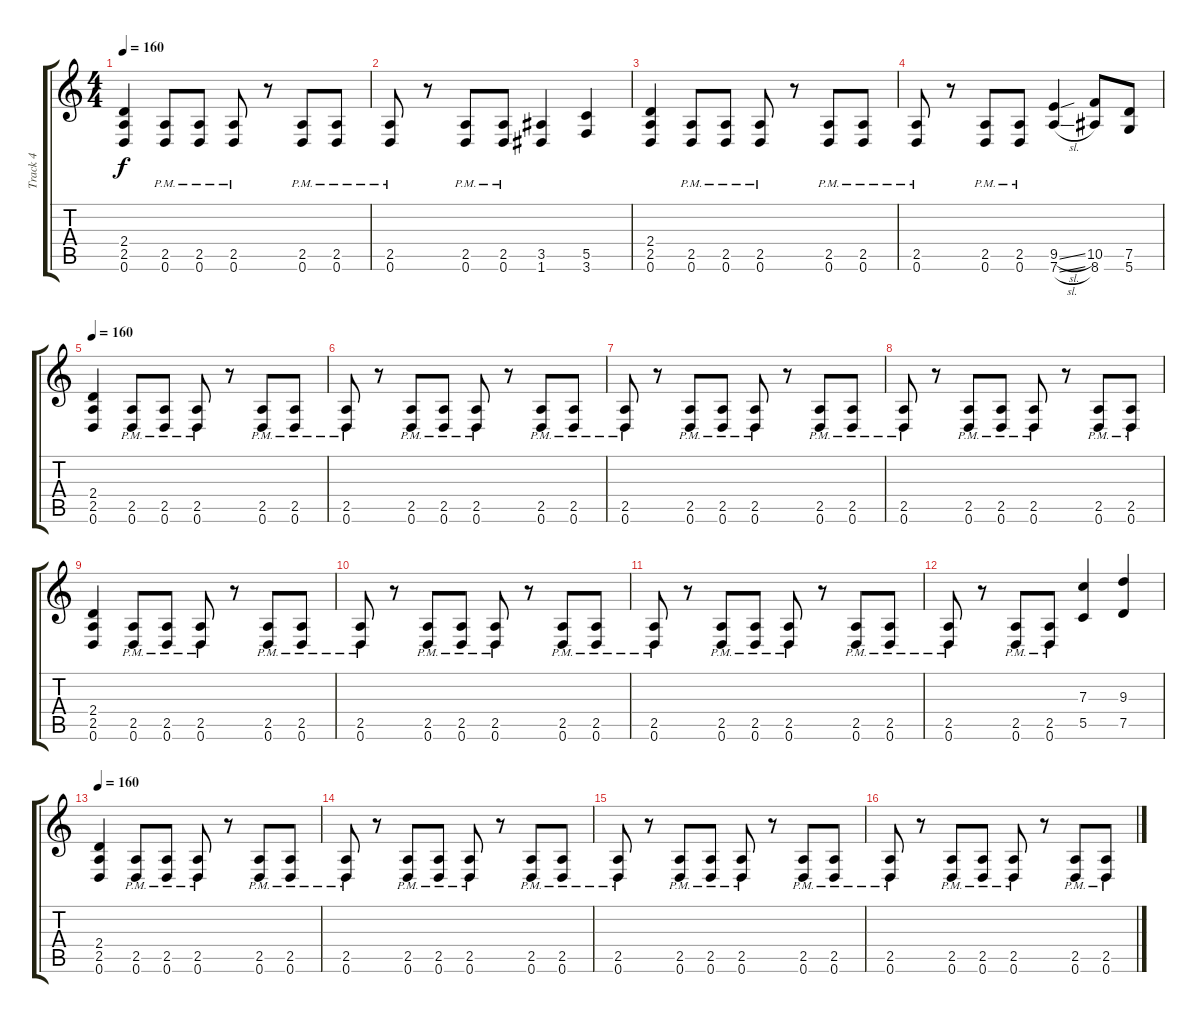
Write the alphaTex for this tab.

\track ("Track 4" "Track 4") {instrument distortionguitar}
\staff {score tabs}
\tuning (D4 A3 F3 C3 G2 D2) {hide}
\ts (4 4)
\tempo 160
\clef g2
\ks c
(2.4 2.5 0.6).4{dy f} (2.5{pm} 0.6{pm}).8 (2.5{pm} 0.6{pm}).8 (2.5{pm} 0.6{pm}).8 r.8 (2.5{pm} 0.6{pm}).8 (2.5{pm} 0.6{pm}).8 |
(2.5{pm} 0.6{pm}).8 r.8 (2.5{pm} 0.6{pm}).8 (2.5{pm} 0.6{pm}).8 (3.5 1.6).4 (5.5 3.6).4 |
(2.4 2.5 0.6).4 (2.5{pm} 0.6{pm}).8 (2.5{pm} 0.6{pm}).8 (2.5{pm} 0.6{pm}).8 r.8 (2.5{pm} 0.6{pm}).8 (2.5{pm} 0.6{pm}).8 |
(2.5{pm} 0.6{pm}).8 r.8 (2.5{pm} 0.6{pm}).8 (2.5{pm} 0.6{pm}).8 (9.5{sl} 7.6{sl}).4 (10.5 8.6).8 (7.5 5.6).8 |
\tempo 160
(2.4 2.5 0.6).4 (2.5{pm} 0.6{pm}).8 (2.5{pm} 0.6{pm}).8 (2.5{pm} 0.6{pm}).8 r.8 (2.5{pm} 0.6{pm}).8 (2.5{pm} 0.6{pm}).8 |
(2.5{pm} 0.6{pm}).8 r.8 (2.5{pm} 0.6{pm}).8 (2.5{pm} 0.6{pm}).8 (2.5{pm} 0.6{pm}).8 r.8 (2.5{pm} 0.6{pm}).8 (2.5{pm} 0.6{pm}).8 |
(2.5{pm} 0.6{pm}).8 r.8 (2.5{pm} 0.6{pm}).8 (2.5{pm} 0.6{pm}).8 (2.5{pm} 0.6{pm}).8 r.8 (2.5{pm} 0.6{pm}).8 (2.5{pm} 0.6{pm}).8 |
(2.5{pm} 0.6{pm}).8 r.8 (2.5{pm} 0.6{pm}).8 (2.5{pm} 0.6{pm}).8 (2.5{pm} 0.6{pm}).8 r.8 (2.5{pm} 0.6{pm}).8 (2.5{pm} 0.6{pm}).8 |
(2.4 2.5 0.6).4 (2.5{pm} 0.6{pm}).8 (2.5{pm} 0.6{pm}).8 (2.5{pm} 0.6{pm}).8 r.8 (2.5{pm} 0.6{pm}).8 (2.5{pm} 0.6{pm}).8 |
(2.5{pm} 0.6{pm}).8 r.8 (2.5{pm} 0.6{pm}).8 (2.5{pm} 0.6{pm}).8 (2.5{pm} 0.6{pm}).8 r.8 (2.5{pm} 0.6{pm}).8 (2.5{pm} 0.6{pm}).8 |
(2.5{pm} 0.6{pm}).8 r.8 (2.5{pm} 0.6{pm}).8 (2.5{pm} 0.6{pm}).8 (2.5{pm} 0.6{pm}).8 r.8 (2.5{pm} 0.6{pm}).8 (2.5{pm} 0.6{pm}).8 |
(2.5{pm} 0.6{pm}).8 r.8 (2.5{pm} 0.6{pm}).8 (2.5{pm} 0.6{pm}).8 (7.3 5.5).4 (9.3 7.5).4 |
\tempo 160
(2.4 2.5 0.6).4 (2.5{pm} 0.6{pm}).8 (2.5{pm} 0.6{pm}).8 (2.5{pm} 0.6{pm}).8 r.8 (2.5{pm} 0.6{pm}).8 (2.5{pm} 0.6{pm}).8 |
(2.5{pm} 0.6{pm}).8 r.8 (2.5{pm} 0.6{pm}).8 (2.5{pm} 0.6{pm}).8 (2.5{pm} 0.6{pm}).8 r.8 (2.5{pm} 0.6{pm}).8 (2.5{pm} 0.6{pm}).8 |
(2.5{pm} 0.6{pm}).8 r.8 (2.5{pm} 0.6{pm}).8 (2.5{pm} 0.6{pm}).8 (2.5{pm} 0.6{pm}).8 r.8 (2.5{pm} 0.6{pm}).8 (2.5{pm} 0.6{pm}).8 |
(2.5{pm} 0.6{pm}).8 r.8 (2.5{pm} 0.6{pm}).8 (2.5{pm} 0.6{pm}).8 (2.5{pm} 0.6{pm}).8 r.8 (2.5{pm} 0.6{pm}).8 (2.5{pm} 0.6{pm}).8
